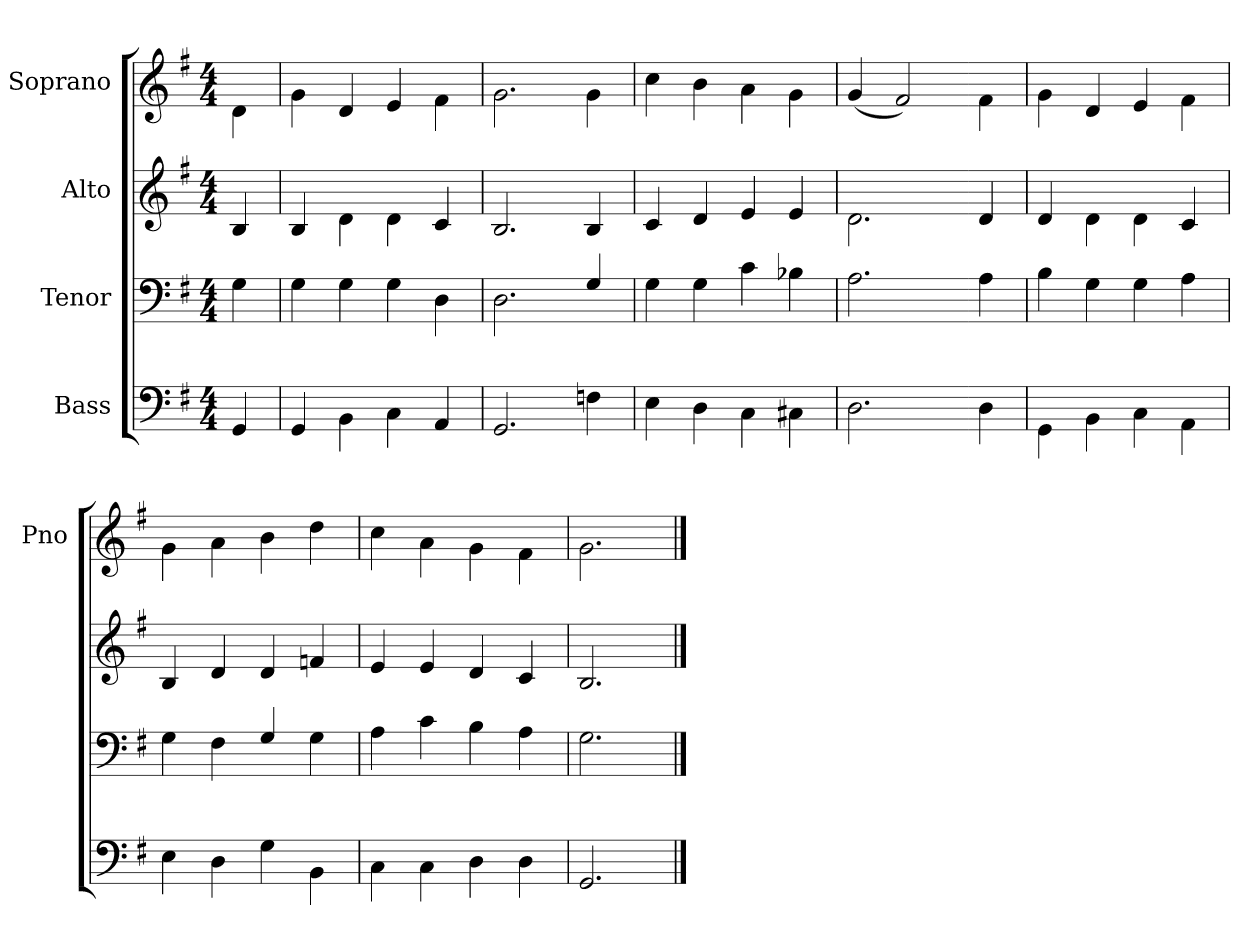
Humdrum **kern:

**kern	**kern	**kern	**kern
*part4	*part3	*part2	*part1
*staff4	*staff3	*staff2	*staff1
*I"Bass	*I"Tenor	*I"Alto	*I"Soprano
*	*	*	*I'Pno
*clefF4	*clefF4	*clefG2	*clefG2
*k[f#]	*k[f#]	*k[f#]	*k[f#]
*G:	*G:	*G:	*G:
*M4/4	*M4/4	*M4/4	*M4/4
=	=	=	=
4GG/	4G\	4B/	4d\
=	=	=	=
4GG/	4G\	4B/	4g\
4BB\	4G\	4d\	4d/
4C\	4G\	4d\	4e/
4AA/	4D\	4c/	4f#\
=	=	=	=
2.GG/	2.D\	2.B/	2.g\
4Fn\	4G/	4B/	4g\
=	=	=	=
4E\	4G\	4c/	4cc\
4D\	4G\	4d/	4b\
4C\	4c\	4e/	4a\
4C#X\	4B-X\	4e/	4g\
=	=	=	=
2.D\	2.A\	2.d\	(>4g/
.	.	.	2f#/)
=-	=-	=-	=-
4D\	4A\	4d/	4f#\
=	=	=	=
4GG\	4B\	4d/	4g\
4BB\	4G\	4d\	4d/
4C\	4G\	4d\	4e/
4AA\	4A\	4c/	4f#\
=	=	=	=
4E\	4G\	4B/	4g\
4D\	4F#\	4d/	4a\
4G\	4G/	4d/	4b\
4BB\	4G\	4fn/	4dd\
=	=	=	=
4C\	4A\	4e/	4cc\
4C\	4c\	4e/	4a\
4D\	4B\	4d/	4g\
4D\	4A\	4c/	4f#\
=	=	=	=
2.GG/	2.G\	2.B/	2.g\
==	==	==	==
*-	*-	*-	*-
